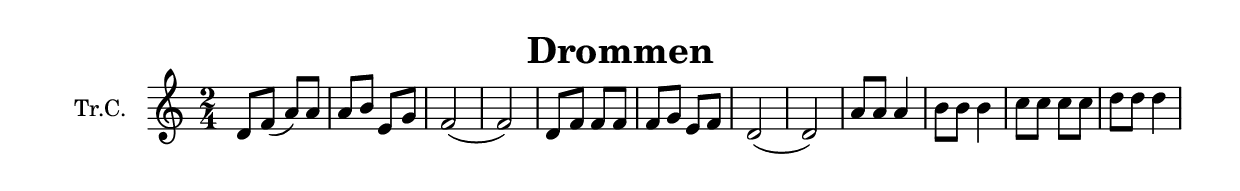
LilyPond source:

\version "2.18.2"

\header {
  title = "Drommen"
}

\paper {
  #(set-paper-size "a4")
}

global = {
  \key c \major
  \numericTimeSignature
  \time 2/4
}

trumpetC = \relative c' {
  \global
  % Poniżej wpisz nuty.
  d8 f8( a8) a8 | a8 b8 e,8 g8 | f2( | f2) |
  d8 f8 f8 f8 | f8 g8 e8 f8 | d2( | d2) |
  a'8 a8 a4 | b8 b8 b4 | c8 c8 c8 c8 | d8 d8 d4|
}

\score {
  \new Staff \with {
    instrumentName = "Tr.C."
    midiInstrument = "trumpet"
  } \trumpetC
  \layout { }
  \midi {
    \tempo 4=85
  }
}
